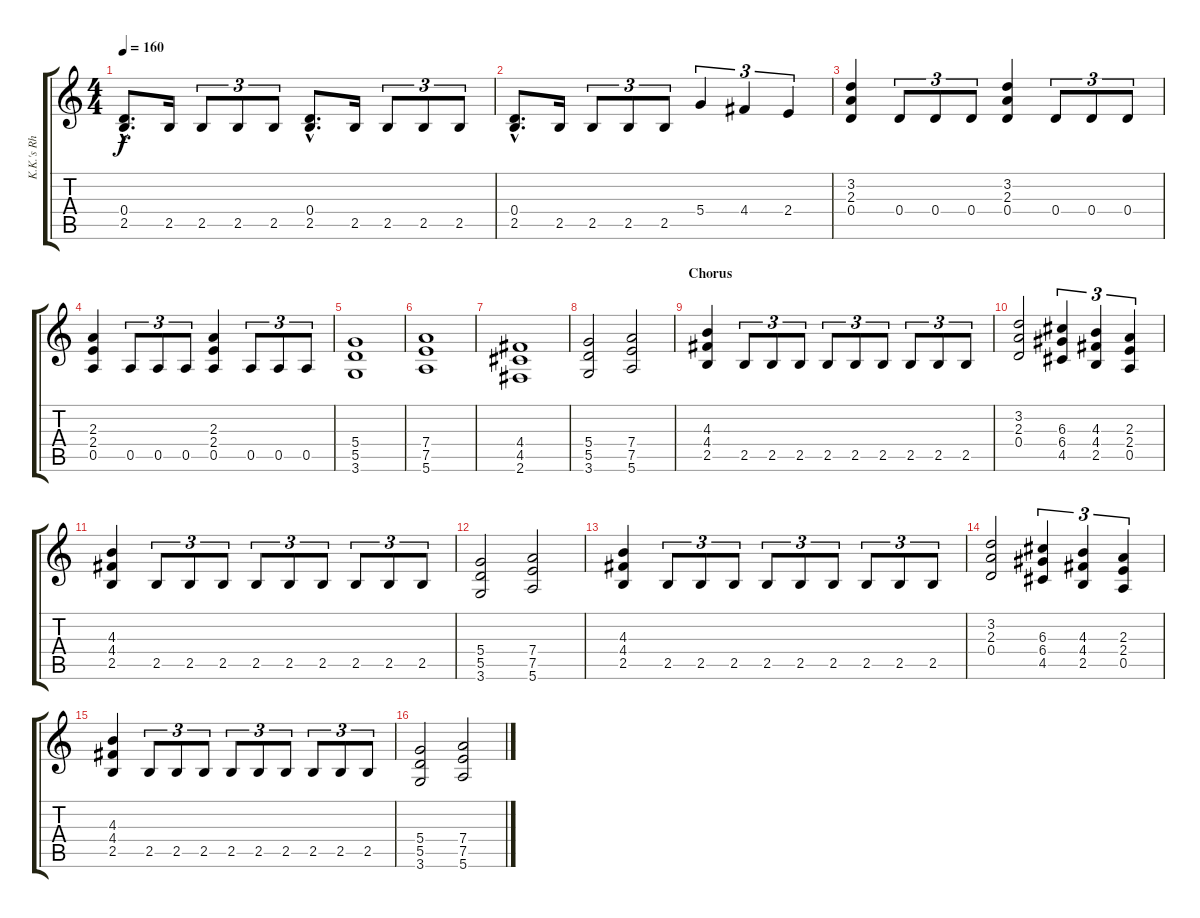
\track (" K.K.'s Rhythm" " K.K.'s Rh") {instrument distortionguitar}
\staff {score tabs}
\tuning (E4 B3 G3 D3 A2 E2) {hide}
\ts (4 4)
\tempo 160
\clef g2
\ks c
(0.4{hac} 2.5{hac}).8{d dy f} 2.5.16 2.5.8{tu (3 2)} 2.5.8{tu (3 2)} 2.5.8{tu (3 2)} (0.4{hac} 2.5{hac}).8{d} 2.5.16 2.5.8{tu (3 2)} 2.5.8{tu (3 2)} 2.5.8{tu (3 2)} |
(0.4{hac} 2.5{hac}).8{d} 2.5.16 2.5.8{tu (3 2)} 2.5.8{tu (3 2)} 2.5.8{tu (3 2)} 5.4.4{tu (3 2)} 4.4.4{tu (3 2)} 2.4.4{tu (3 2)} |
(3.2 2.3 0.4).4 0.4.8{tu (3 2)} 0.4.8{tu (3 2)} 0.4.8{tu (3 2)} (3.2 2.3 0.4).4 0.4.8{tu (3 2)} 0.4.8{tu (3 2)} 0.4.8{tu (3 2)} |
(2.3 2.4 0.5).4 0.5.8{tu (3 2)} 0.5.8{tu (3 2)} 0.5.8{tu (3 2)} (2.3 2.4 0.5).4 0.5.8{tu (3 2)} 0.5.8{tu (3 2)} 0.5.8{tu (3 2)} |
(5.4 5.5 3.6).1 |
(7.4 7.5 5.6).1 |
(4.4 4.5 2.6).1 |
(5.4 5.5 3.6).2 (7.4 7.5 5.6).2 |
\section ("" "Chorus")
(4.3 4.4 2.5).4 2.5.8{tu (3 2)} 2.5.8{tu (3 2)} 2.5.8{tu (3 2)} 2.5.8{tu (3 2)} 2.5.8{tu (3 2)} 2.5.8{tu (3 2)} 2.5.8{tu (3 2)} 2.5.8{tu (3 2)} 2.5.8{tu (3 2)} |
(3.2 2.3 0.4).2 (6.3 6.4 4.5).4{tu (3 2)} (4.3 4.4 2.5).4{tu (3 2)} (2.3 2.4 0.5).4{tu (3 2)} |
(4.3 4.4 2.5).4 2.5.8{tu (3 2)} 2.5.8{tu (3 2)} 2.5.8{tu (3 2)} 2.5.8{tu (3 2)} 2.5.8{tu (3 2)} 2.5.8{tu (3 2)} 2.5.8{tu (3 2)} 2.5.8{tu (3 2)} 2.5.8{tu (3 2)} |
(5.4 5.5 3.6).2 (7.4 7.5 5.6).2 |
(4.3 4.4 2.5).4 2.5.8{tu (3 2)} 2.5.8{tu (3 2)} 2.5.8{tu (3 2)} 2.5.8{tu (3 2)} 2.5.8{tu (3 2)} 2.5.8{tu (3 2)} 2.5.8{tu (3 2)} 2.5.8{tu (3 2)} 2.5.8{tu (3 2)} |
(3.2 2.3 0.4).2 (6.3 6.4 4.5).4{tu (3 2)} (4.3 4.4 2.5).4{tu (3 2)} (2.3 2.4 0.5).4{tu (3 2)} |
(4.3 4.4 2.5).4 2.5.8{tu (3 2)} 2.5.8{tu (3 2)} 2.5.8{tu (3 2)} 2.5.8{tu (3 2)} 2.5.8{tu (3 2)} 2.5.8{tu (3 2)} 2.5.8{tu (3 2)} 2.5.8{tu (3 2)} 2.5.8{tu (3 2)} |
(5.4 5.5 3.6).2 (7.4 7.5 5.6).2
